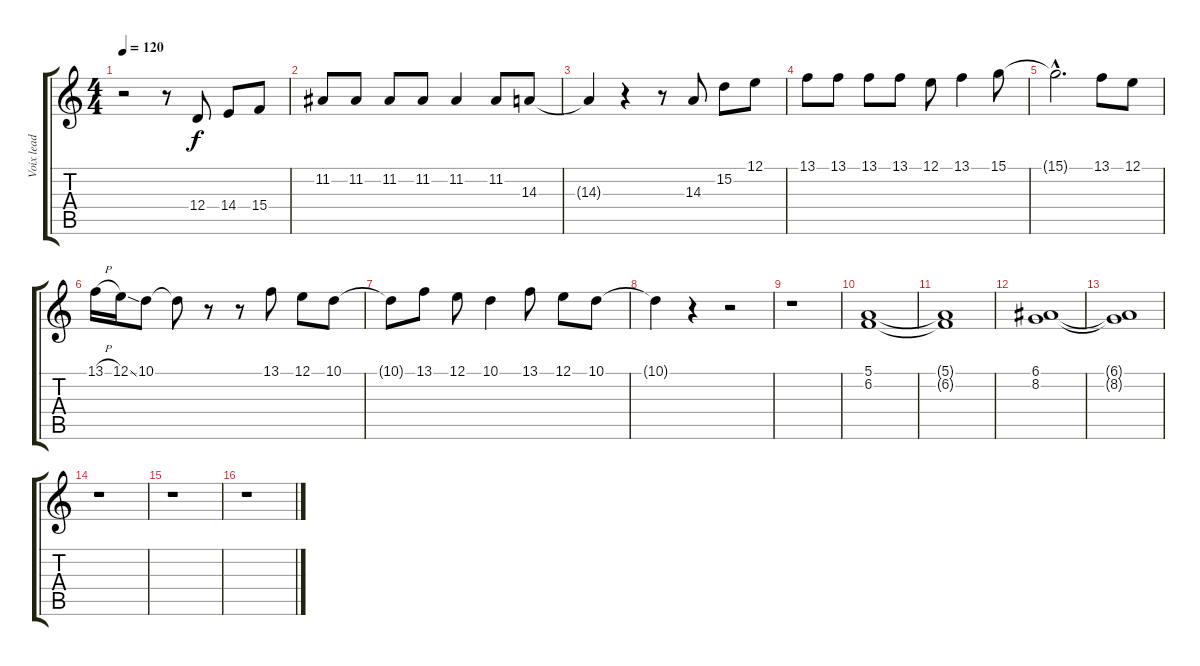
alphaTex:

\track ("Voix lead" "Voix lead") {instrument accordion}
\staff {score tabs}
\tuning (E4 B3 G3 D3 A2 E2) {hide}
\ts (4 4)
\tempo 120
\clef g2
\ks c
r.2{dy f} r.8 12.4.8 14.4.8 15.4.8 |
11.2.8 11.2.8 11.2.8 11.2.8 11.2.4 11.2.8 14.3.8 |
14.3{t}.4 r.4 r.8 14.3.8 15.2.8 12.1.8 |
13.1.8 13.1.8 13.1.8 13.1.8 12.1.8 13.1.4 15.1.8 |
15.1{hac t}.2{d} 13.1.8 12.1.8 |
13.1{h}.16 12.1{ss}.16 10.1.8 10.1{t}.8 r.8 r.8 13.1.8 12.1.8 10.1.8 |
10.1{t}.8 13.1.8 12.1.8 10.1.4 13.1.8 12.1.8 10.1.8 |
10.1{t}.4 r.4 r.2 |
r.1 |
(5.1 6.2).1{volume 7} |
(5.1{t} 6.2{t}).1 |
(6.1 8.2).1 |
(6.1{t} 8.2{t}).1 |
r.1 |
r.1 |
r.1
